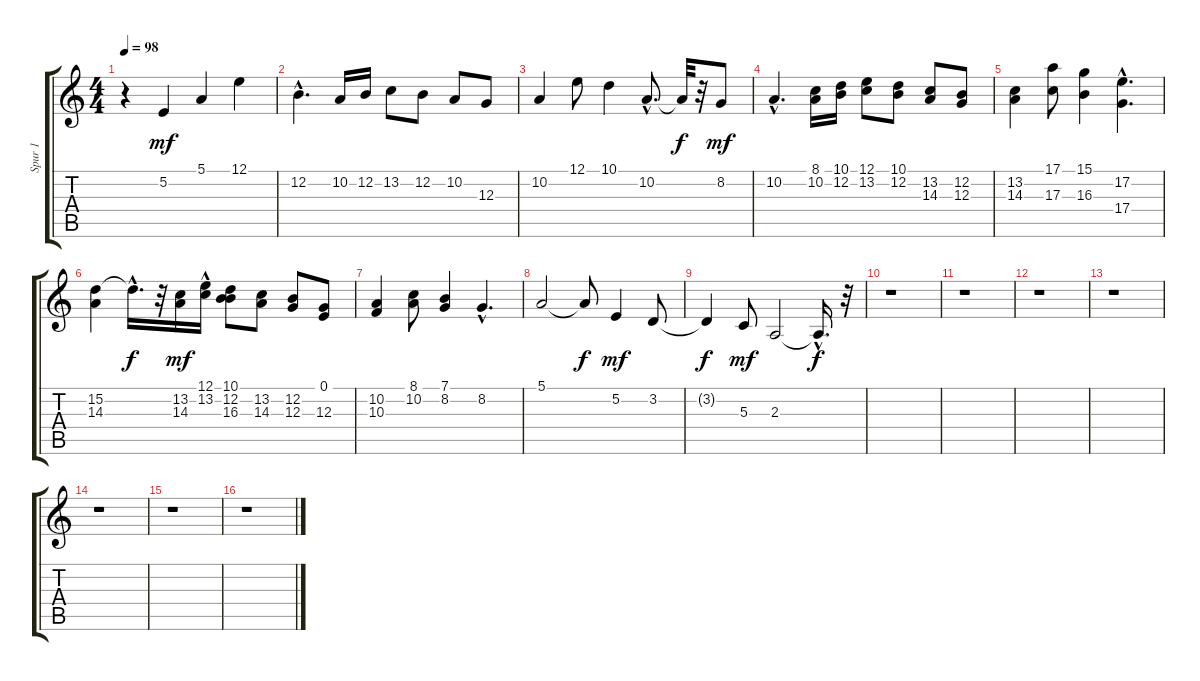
\track ("Spur 1" "Spur 1") {instrument electricpiano2}
\staff {score tabs}
\tuning (E4 B3 G3 D3 A2 E2) {hide}
\ts (4 4)
\tempo 98
\clef g2
\ks c
r.4{dy mf instrument electricpiano2} 5.2.4 5.1.4 12.1.4 |
12.2{hac}.4{d} 10.2.16 12.2.16 13.2.8 12.2.8 10.2.8 12.3.8 |
10.2.4 12.1.8 10.1.4 10.2{hac}.8{d} 10.2{t}.32{dy f} r.32 8.2.8{dy mf} |
10.2{hac}.4{d} (8.1 10.2).16 (10.1 12.2).16 (12.1 13.2).8 (10.1 12.2).8 (13.2 14.3).8 (12.2 12.3).8 |
(13.2 14.3).4 (17.1 17.3).8 (15.1 16.3).4 (17.2{hac} 17.4).4{d} |
(15.2 14.3).4 15.2{hac t}.16{d dy f} r.32 (13.2 14.3).16{dy mf} (12.1{hac} 13.2).16 (10.1 12.2 16.3).8 (13.2 14.3).8 (12.2 12.3).8 (0.1 12.3).8 |
(10.2 10.3).4 (8.1 10.2).8 (7.1 8.2).4 8.2{hac}.4{d} |
5.1.2 5.1{t}.8{dy f} 5.2.4{dy mf} 3.2.8 |
3.2{t}.4{dy f} 5.3.8{dy mf} 2.3.2 2.3{hac t}.16{d dy f} r.32 |
r.1 |
r.1 |
r.1 |
r.1 |
r.1 |
r.1 |
r.1
